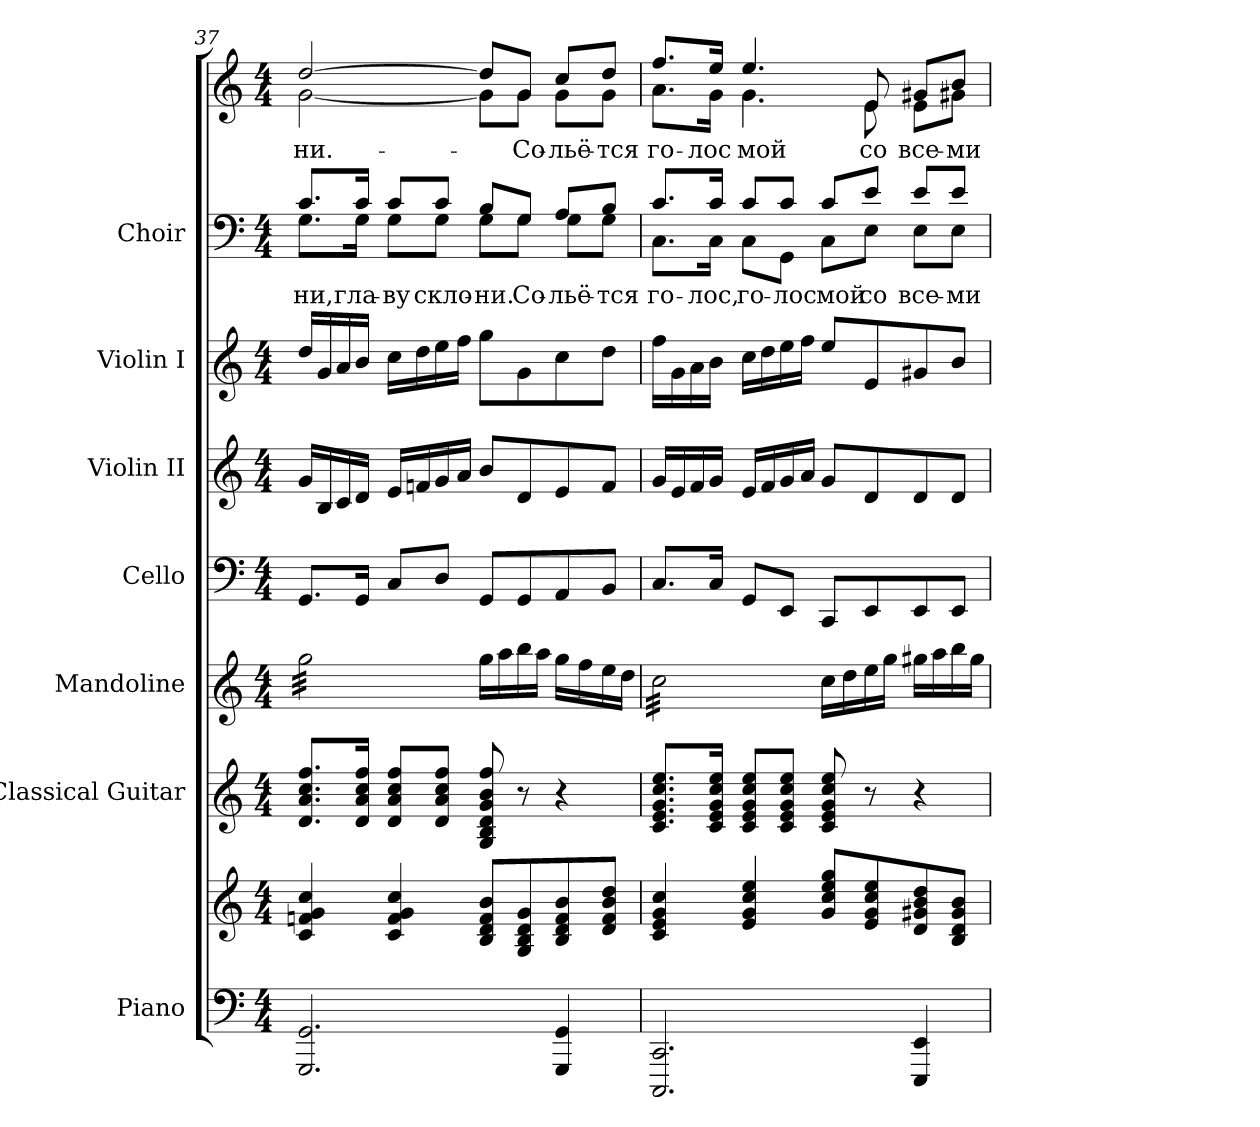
**kern	**kern	**kern	**kern	**kern	**kern	**kern	**kern	**text	**kern	**text
*part7	*part7	*part6	*part5	*part4	*part3	*part2	*part1	*part1	*part1	*part1
*staff9	*staff8	*staff7	*staff6	*staff5	*staff4	*staff3	*staff2	*staff2	*staff1	*staff1
*I"Piano	*	*I"Classical Guitar	*I"Mandoline	*I"Cello	*I"Violin II	*I"Violin I	*I"Choir	*	*	*
!!LO:PB:g=z
*clefF4	*clefG2	*clefG2	*clefG2	*clefF4	*clefG2	*clefG2	*clefF4	*	*clefG2	*
*	*	*ITrd7c12	*	*	*	*	*	*	*	*
*k[]	*k[]	*k[]	*k[]	*k[]	*k[]	*k[]	*k[]	*	*k[]	*
*C:	*C:	*C:	*C:	*C:	*C:	*C:	*C:	*	*C:	*
*M4/4	*M4/4	*M4/4	*M4/4	*M4/4	*M4/4	*M4/4	*M4/4	*	*M4/4	*
=37	=37	=37	=37	=37	=37	=37	=37	=37	=37	=37
*	*	*	*	*	*	*	*^	*	*	*
!	!	!	!	!	!	!	!	!	!LO:LY:b:color=#000000	!	!
!	!	!	!	!	!	!	!	!	!	!	!LO:LY:b:color=#000000
*	*	*	*	*	*	*	*	*	*	*^	*
*	*	*	*tremolo	*	*	*	*	*	*	*	*	*
2.GGGi/ 2.GGi	4ci/ 4fni 4gi 4cci	8.Di/ 8.Ai 8.ci 8.fiL	32ggi\LLL	8.GGi/L	16gi/LL	16ddi/LL	8.ci/L	8.Gi\L	-ни,	[2ddi/	[2gi\	-ни.-
.	.	.	32ggi\	.	.	.	.	.	.	.	.	.
.	.	.	32ggi\	.	16Bi/	16gi/	.	.	.	.	.	.
.	.	.	32ggi\	.	.	.	.	.	.	.	.	.
.	.	.	32ggi\	.	16ci/	16ai/	.	.	.	.	.	.
.	.	.	32ggi\	.	.	.	.	.	.	.	.	.
!	!	!	!	!	!	!	!	!	!LO:LY:b:color=#000000	!	!	!
.	.	16Di/ 16Ai 16ci 16fiJk	32ggi\	16GGi/Jk	16di/JJ	16bi/JJ	16ci/Jk	16Gi\Jk	гла-	.	.	.
.	.	.	32ggi\	.	.	.	.	.	.	.	.	.
!	!	!	!	!	!	!	!	!	!LO:LY:b:color=#000000	!	!	!
.	4ci/ 4fi 4gi 4cci	8Di/ 8Ai 8ci 8fiL	32ggi\	8Ci/L	16ei/LL	16cci\LL	8ci/L	8Gi\L	-ву	.	.	.
.	.	.	32ggi\	.	.	.	.	.	.	.	.	.
.	.	.	32ggi\	.	16fni/	16ddi\	.	.	.	.	.	.
.	.	.	32ggi\	.	.	.	.	.	.	.	.	.
!	!	!	!	!	!	!	!	!	!LO:LY:b:color=#000000	!	!	!
.	.	8Di/ 8Ai 8ci 8fiJ	32ggi\	8Di/J	16gi/	16eei\	8ci/J	8Gi\J	скло-	.	.	.
.	.	.	32ggi\	.	.	.	.	.	.	.	.	.
.	.	.	32ggi\	.	16ai/JJ	16ffi\JJ	.	.	.	.	.	.
.	.	.	32ggi\JJJ	.	.	.	.	.	.	.	.	.
*	*	*	*Xtremolo	*	*	*	*	*	*	*	*	*
!	!	!	!	!	!	!	!	!	!LO:LY:b:color=#000000	!	!	!
.	8Bi/ 8di 8fi 8biL	8GGi/ 8BBi 8Di 8Gi 8Bi 8fi	16ggi\LL	8GGi/L	8bi/L	8ggi\L	8Bi/L	8Gi\L	-ни.	8ddi/L]	8gi\L]	.
.	.	.	16aai\	.	.	.	.	.	.	.	.	.
!	!	!	!	!	!	!	!	!	!LO:LY:b:color=#000000	!	!	!
!	!	!	!	!	!	!	!	!	!	!	!	!LO:LY:b:color=#000000
.	8Gi/ 8Bi 8di 8gi	8r	16bbi\	8GGi/	8di/	8gi\	8Gi/J	8Gi\J	Со-	8gi/J	8gi\J	-Со-
.	.	.	16aai\JJ	.	.	.	.	.	.	.	.	.
!	!	!	!	!	!	!	!	!	!LO:LY:b:color=#000000	!	!	!
!	!	!	!	!	!	!	!	!	!	!	!	!LO:LY:b:color=#000000
4GGGi/ 4GGi	8Bi/ 8di 8fi 8bi	4r	16ggi\LL	8AAi/	8ei/	8cci\	8Ai/L	8Gi\L	-льё-	8cci/L	8gi\L	-льё-
.	.	.	16ffi\	.	.	.	.	.	.	.	.	.
!	!	!	!	!	!	!	!	!	!LO:LY:b:color=#000000	!	!	!
!	!	!	!	!	!	!	!	!	!	!	!	!LO:LY:b:color=#000000
.	8di/ 8fi 8bi 8ddiJ	.	16eei\	8BBi/J	8fi/J	8ddi\J	8Bi/J	8Gi\J	-тся	8ddi/J	8gi\J	-тся
.	.	.	16ddi\JJ	.	.	.	.	.	.	.	.	.
=38	=38	=38	=38	=38	=38	=38	=38	=38	=38	=38	=38	=38
!	!	!	!	!	!	!	!	!	!LO:LY:b:color=#000000	!	!	!
!	!	!	!	!	!	!	!	!	!	!	!	!LO:LY:b:color=#000000
*	*	*	*tremolo	*	*	*	*	*	*	*	*	*
2.CCCi/ 2.CCi	4ci/ 4ei 4gi 4cci	8.Ci/ 8.Ei 8.Gi 8.ci 8.eiL	32cci\LLL	8.Ci/L	16gi/LL	16ffi\LL	8.ci/L	8.Ci\L	го-	8.ffi/L	8.ai\L	го-
.	.	.	32cci\	.	.	.	.	.	.	.	.	.
.	.	.	32cci\	.	16ei/	16gi\	.	.	.	.	.	.
.	.	.	32cci\	.	.	.	.	.	.	.	.	.
.	.	.	32cci\	.	16fi/	16ai\	.	.	.	.	.	.
.	.	.	32cci\	.	.	.	.	.	.	.	.	.
!	!	!	!	!	!	!	!	!	!LO:LY:b:color=#000000	!	!	!
!	!	!	!	!	!	!	!	!	!	!	!	!LO:LY:b:color=#000000
.	.	16Ci/ 16Ei 16Gi 16ci 16eiJk	32cci\	16Ci/Jk	16gi/JJ	16bi\JJ	16ci/Jk	16Ci\Jk	-лос,	16eei/Jk	16gi\Jk	-лос
.	.	.	32cci\	.	.	.	.	.	.	.	.	.
!	!	!	!	!	!	!	!	!	!LO:LY:b:color=#000000	!	!	!
!	!	!	!	!	!	!	!	!	!	!	!	!LO:LY:b:color=#000000
.	4ei/ 4gi 4cci 4eei	8Ci/ 8Ei 8Gi 8ci 8eiL	32cci\	8GGi/L	16ei/LL	16cci\LL	8ci/L	8Ci\L	го-	4.eei/	4.gi\	мой
.	.	.	32cci\	.	.	.	.	.	.	.	.	.
.	.	.	32cci\	.	16fi/	16ddi\	.	.	.	.	.	.
.	.	.	32cci\	.	.	.	.	.	.	.	.	.
!	!	!	!	!	!	!	!	!	!LO:LY:b:color=#000000	!	!	!
.	.	8Ci/ 8Ei 8Gi 8ci 8eiJ	32cci\	8EEi/J	16gi/	16eei\	8ci/J	8GGi\J	-лос	.	.	.
.	.	.	32cci\	.	.	.	.	.	.	.	.	.
.	.	.	32cci\	.	16ai/JJ	16ffi\JJ	.	.	.	.	.	.
.	.	.	32cci\JJJ	.	.	.	.	.	.	.	.	.
*	*	*	*Xtremolo	*	*	*	*	*	*	*	*	*
!	!	!	!	!	!	!	!	!	!LO:LY:b:color=#000000	!	!	!
.	8gi/ 8cci 8eei 8ggiL	8Ci/ 8Ei 8Gi 8ci 8ei	16cci\LL	8CCi/L	8gi/L	8eei/L	8ci/L	8Ci\L	мой	.	.	.
.	.	.	16ddi\	.	.	.	.	.	.	.	.	.
!	!	!	!	!	!	!	!	!	!LO:LY:b:color=#000000	!	!	!
!	!	!	!	!	!	!	!	!	!	!	!	!LO:LY:b:color=#000000
.	8ei/ 8gi 8cci 8eei	8r	16eei\	8EEi/	8di/	8ei/	8ei/J	8Ei\J	со	8ei/	8ei\	со
.	.	.	16ggi\JJ	.	.	.	.	.	.	.	.	.
!	!	!	!	!	!	!	!	!	!LO:LY:b:color=#000000	!	!	!
!	!	!	!	!	!	!	!	!	!	!	!	!LO:LY:b:color=#000000
4EEEi/ 4EEi	8di/ 8g#Xi 8bi 8ddi	4r	16gg#Xi\LL	8EEi/	8di/	8g#Xi/	8ei/L	8Ei\L	все-	8g#Xi/L	8ei\L	все-
.	.	.	16aai\	.	.	.	.	.	.	.	.	.
!	!	!	!	!	!	!	!	!	!LO:LY:b:color=#000000	!	!	!
!	!	!	!	!	!	!	!	!	!	!	!	!LO:LY:b:color=#000000
.	8Bi/ 8di 8g#i 8biJ	.	16bbi\	8EEi/J	8di/J	8bi/J	8ei/J	8Ei\J	-ми	8bi/J	8g#Xi\J	-ми
.	.	.	16gg#i\JJ	.	.	.	.	.	.	.	.	.
*	*	*	*	*	*	*	*v	*v	*	*	*	*
*	*	*	*	*	*	*	*	*	*v	*v	*
=	=	=	=	=	=	=	=	=	=	=
*-	*-	*-	*-	*-	*-	*-	*-	*-	*-	*-
